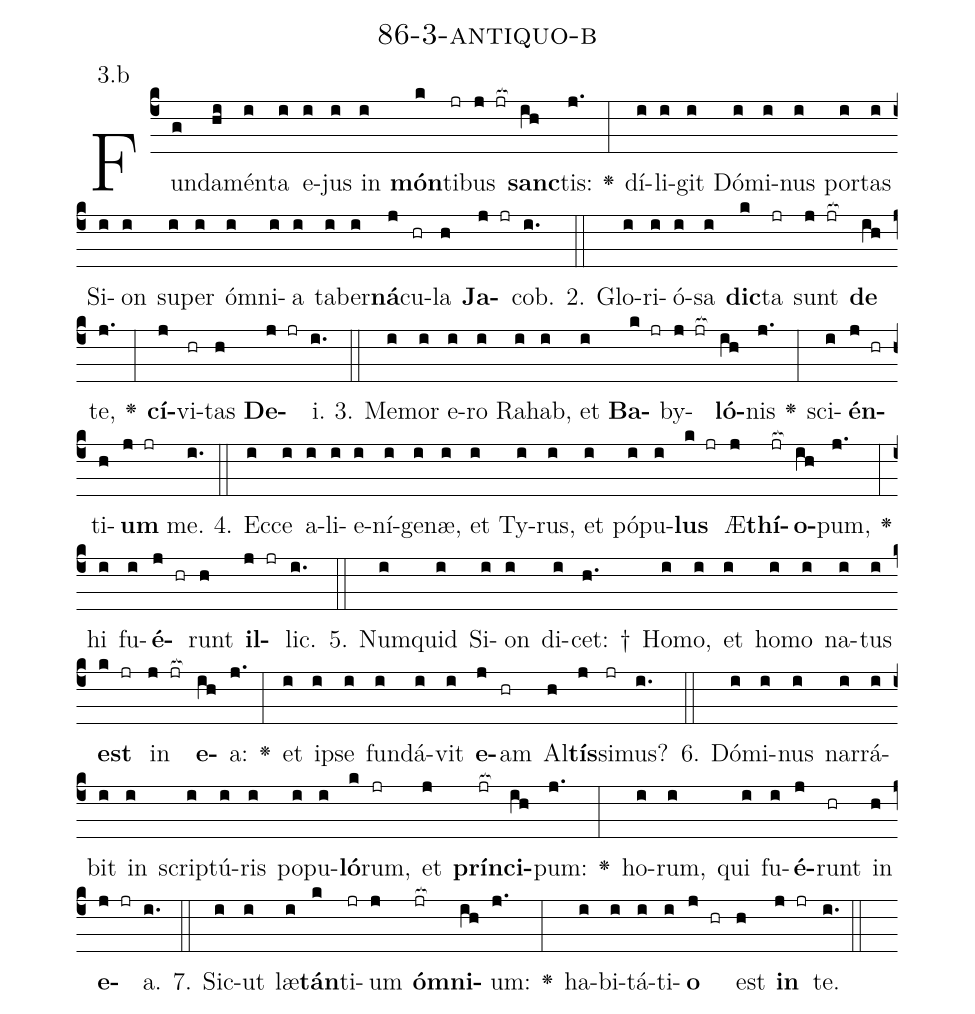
name: 86-3-antiquo-b;
annotation: 3.b;
%%
(c4)Fun(g)da(hi)mén(i)ta(i) e(i)jus(i) in(i) <b>món</b>(k)ti(jr)bus(j jr[ocb:1{]) <b>sanc</b>(ih[ocb:0}])tis:(j.) <v>\greheightstar</v>(:) dí(i)li(i)git(i) Dó(i)mi(i)nus(i) por(i)tas(i) Si(i)on(i) su(i)per(i) óm(i)ni(i)a(i) ta(i)ber(i)<b>ná</b>(j)cu(hr)la(h) <b>Ja</b>(j jr)cob.(i.) (::)
2. Glo(i)ri(i)ó(i)sa(i) <b>dic</b>(k)ta(jr) sunt(j jr[ocb:1{]) <b>de</b>(ih[ocb:0}]) te,(j.) <v>\greheightstar</v>(:) <b>cí</b>(j)vi(hr)tas(h) <b>De</b>(j jr)i.(i.) (::)
3. Me(i)mor(i) e(i)ro(i) Ra(i)hab,(i) et(i) <b>Ba</b>(k jr)by(j jr[ocb:1{])<b>ló</b>(ih[ocb:0}])nis(j.) <v>\greheightstar</v>(:) sci(i)<b>én</b>(j hr)ti(h)<b>um</b>(j jr) me.(i.) (::)
4. Ec(i)ce(i) a(i)li(i)e(i)ní(i)ge(i)næ,(i) et(i) Ty(i)rus,(i) et(i) pó(i)pu(i)<b>lus</b>(k jr) Æ(j)<b>thí</b>(jr[ocb:1{])<b>o</b>(ih[ocb:0}])pum,(j.) <v>\greheightstar</v>(:) hi(i) fu(i)<b>é</b>(j hr)runt(h) <b>il</b>(j jr)lic.(i.) (::)
5. Num(i)quid(i) Si(i)on(i) di(i)cet: †(h.) Ho(i)mo,(i) et(i) ho(i)mo(i) na(i)tus(i) <b>est</b>(k jr) in(j jr[ocb:1{]) <b>e</b>(ih[ocb:0}])a:(j.) <v>\greheightstar</v>(:) et(i) ip(i)se(i) fun(i)dá(i)vit(i) <b>e</b>(j)am(hr) Al(h)<b>tís</b>(j)si(jr)mus?(i.) (::)
6. Dó(i)mi(i)nus(i) nar(i)rá(i)bit(i) in(i) scrip(i)tú(i)ris(i) po(i)pu(i)<b>ló</b>(k)rum,(jr) et(j) <b>prín</b>(jr[ocb:1{])<b>ci</b>(ih[ocb:0}])pum:(j.) <v>\greheightstar</v>(:) ho(i)rum,(i) qui(i) fu(i)<b>é</b>(j)runt(hr) in(h) <b>e</b>(j jr)a.(i.) (::)
7. Sic(i)ut(i) læ(i)<b>tán</b>(k)ti(jr)um(j) <b>óm</b>(jr[ocb:1{])<b>ni</b>(ih[ocb:0}])um:(j.) <v>\greheightstar</v>(:) ha(i)bi(i)tá(i)ti(i)<b>o</b>(j hr) est(h) <b>in</b>(j jr) te.(i.) (::)
